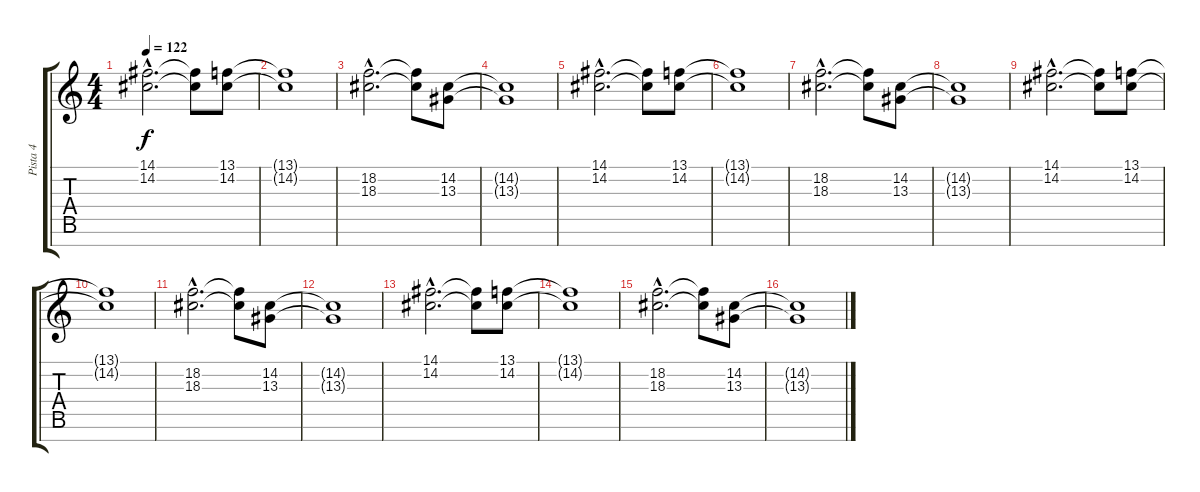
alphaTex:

\track ("Pista 4" "Pista 4") {instrument stringensemble1}
\staff {score tabs}
\tuning (E4 B3 G3 D3 A2 E2 B1) {hide}
\ts (4 4)
\tempo 122
\clef g2
\ks c
(14.1{hac} 14.2{hac}).2{d dy f volume 13} (14.1{t} 14.2{t}).8 (13.1 14.2).8 |
(13.1{t} 14.2{t}).1 |
(18.2{hac} 18.3{hac}).2{d} (18.2{t} 18.3{t}).8 (14.2 13.3).8 |
(14.2{t} 13.3{t}).1 |
(14.1{hac} 14.2{hac}).2{d} (14.1{t} 14.2{t}).8 (13.1 14.2).8 |
(13.1{t} 14.2{t}).1 |
(18.2{hac} 18.3{hac}).2{d} (18.2{t} 18.3{t}).8 (14.2 13.3).8 |
(14.2{t} 13.3{t}).1 |
(14.1{hac} 14.2{hac}).2{d} (14.1{t} 14.2{t}).8 (13.1 14.2).8 |
(13.1{t} 14.2{t}).1 |
(18.2{hac} 18.3{hac}).2{d} (18.2{t} 18.3{t}).8 (14.2 13.3).8 |
(14.2{t} 13.3{t}).1 |
(14.1{hac} 14.2{hac}).2{d} (14.1{t} 14.2{t}).8 (13.1 14.2).8 |
(13.1{t} 14.2{t}).1 |
(18.2{hac} 18.3{hac}).2{d} (18.2{t} 18.3{t}).8 (14.2 13.3).8 |
(14.2{t} 13.3{t}).1
